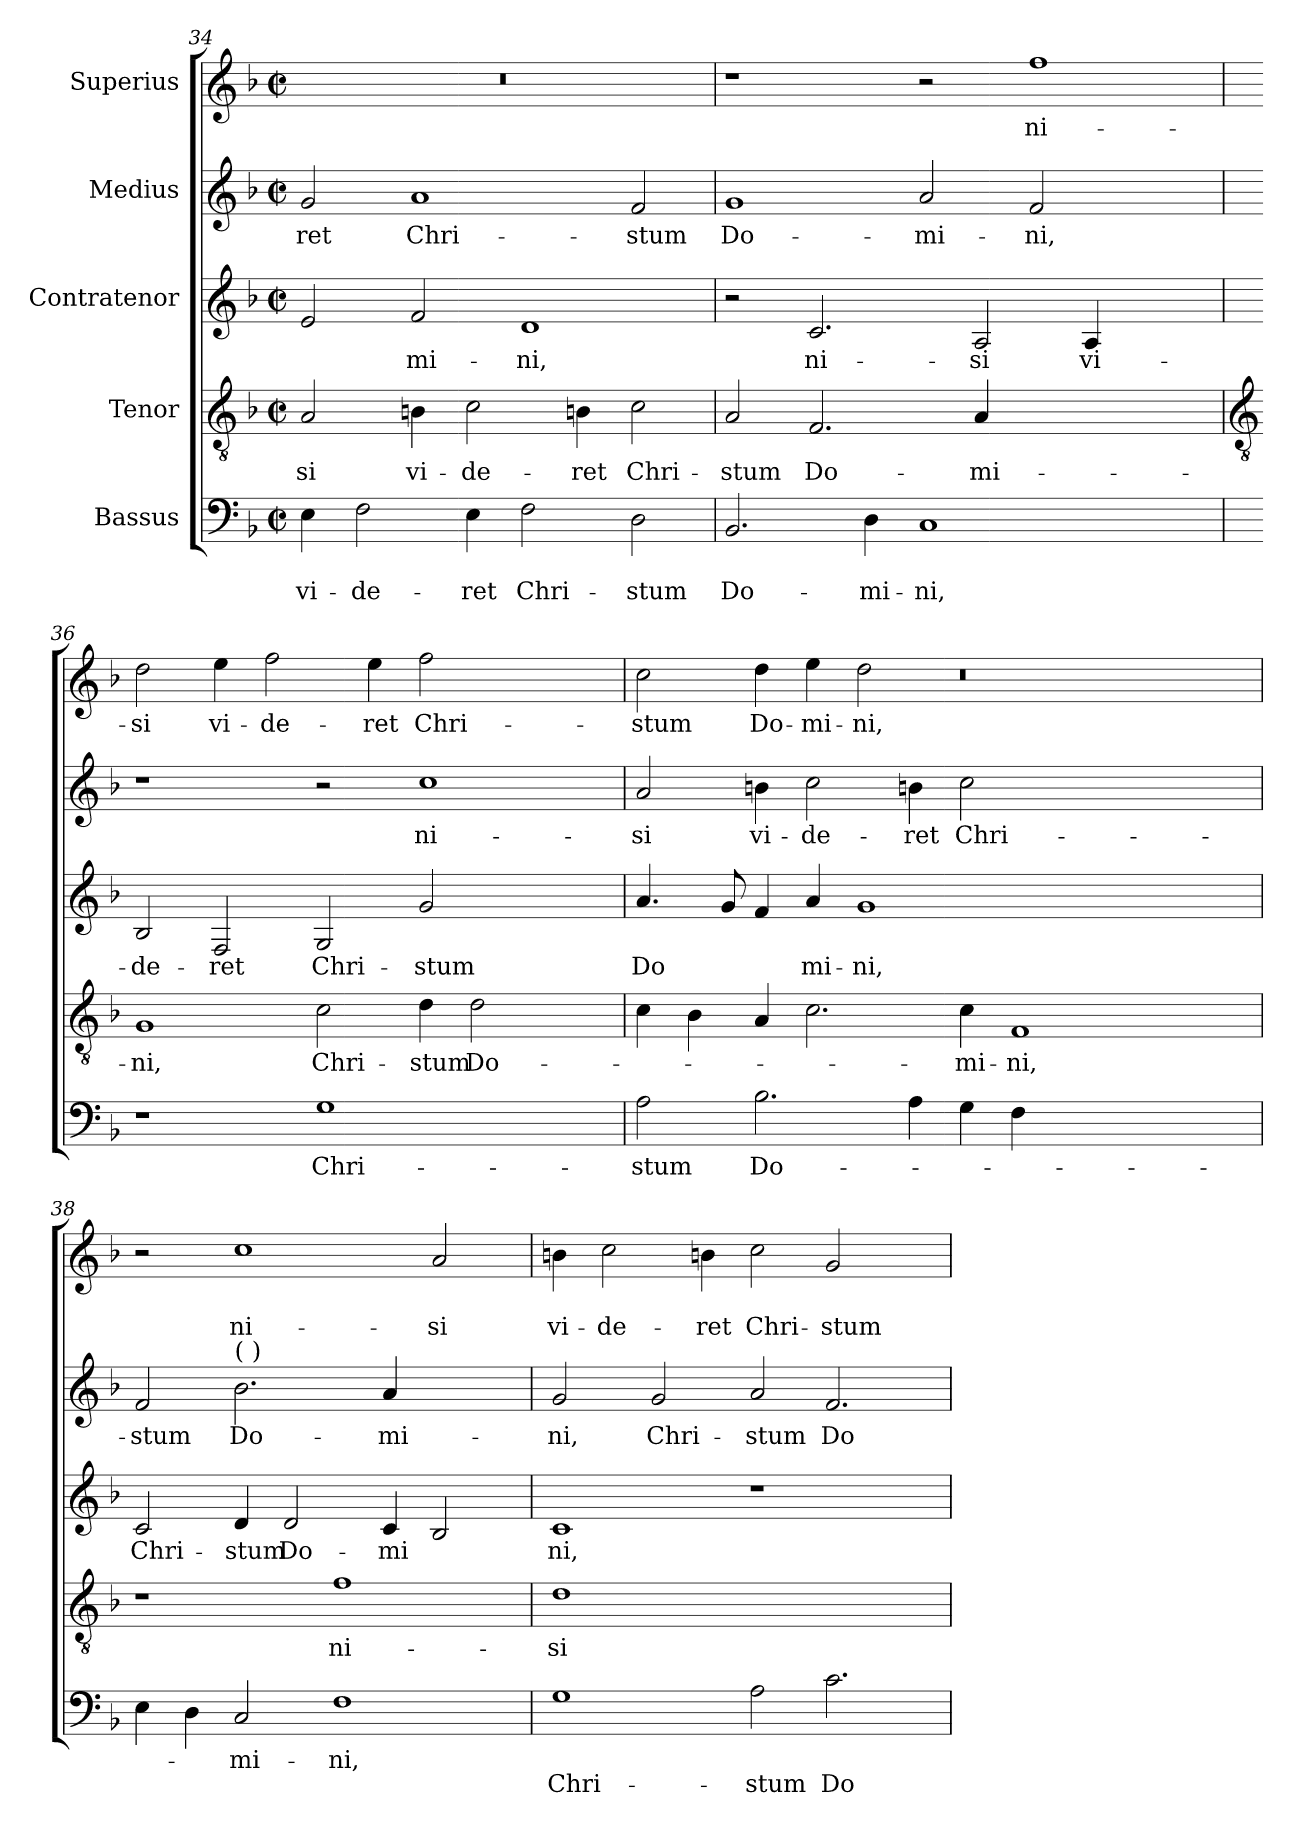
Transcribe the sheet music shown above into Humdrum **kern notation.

**kern	**text	**text	**kern	**text	**kern	**text	**kern	**text	**kern	**text	**text
*part5	*part5	*part5	*part4	*part4	*part3	*part3	*part2	*part2	*part1	*part1	*part1
*staff5	*staff5	*staff5	*staff4	*staff4	*staff3	*staff3	*staff2	*staff2	*staff1	*staff1	*staff1
*I"Bassus	*	*	*I"Tenor	*	*I"Contratenor	*	*I"Medius	*	*I"Superius	*	*
!!LO:LB:g=z
*clefF4	*	*	*clefGv2	*	*clefG2	*	*clefG2	*	*clefG2	*	*
*k[b-]	*	*	*k[b-]	*	*k[b-]	*	*k[b-]	*	*k[b-]	*	*
*F:	*	*	*F:	*	*F:	*	*F:	*	*F:	*	*
*M4/2	*	*	*M4/2	*	*M4/2	*	*M4/2	*	*M4/2	*	*
*met(c|)	*	*	*met(c|)	*	*met(c|)	*	*met(c|)	*	*met(c|)	*	*
=34	=34	=34	=34	=34	=34	=34	=34	=34	=34	=34	=34
!	!	!LO:LY:b	!	!LO:LY:b	!	!	!	!LO:LY:b	!	!	!
4E	.	vi-	2A	-si	2e	.	2g	-ret	0r	.	.
!	!	!LO:LY:b	!	!	!	!	!	!	!	!	!
2F	.	-de-	.	.	.	.	.	.	.	.	.
!	!	!	!	!LO:LY:b	!	!LO:LY:b	!	!LO:LY:b	!	!	!
.	.	.	4Bn	vi-	2f	-mi-	1a	Chri-	.	.	.
!	!	!LO:LY:b	!	!LO:LY:b	!	!	!	!	!	!	!
4E	.	-ret	2c	-de-	.	.	.	.	.	.	.
!	!	!LO:LY:b	!	!	!	!LO:LY:b	!	!	!	!	!
2F	.	Chri-	.	.	1d	-ni,	.	.	.	.	.
!	!	!	!	!LO:LY:b	!	!	!	!	!	!	!
.	.	.	4Bn	-ret	.	.	.	.	.	.	.
!	!	!LO:LY:b	!	!LO:LY:b	!	!	!	!LO:LY:b	!	!	!
2D	.	-stum	2c	Chri-	.	.	2f	-stum	.	.	.
!!LO:LB:g=z
=35	=35	=35	=35	=35	=35	=35	=35	=35	=35	=35	=35
!	!	!LO:LY:b	!	!LO:LY:b	!	!	!	!LO:LY:b	!	!	!
2.BB-	.	Do-	2A	-stum	2r	.	1g	Do-	1r	.	.
!	!	!	!	!LO:LY:b	!	!LO:LY:b	!	!	!	!	!
.	.	.	2.F	Do-	2.c	ni-	.	.	.	.	.
!	!	!LO:LY:b	!	!	!	!	!	!	!	!	!
4D	.	-mi-	.	.	.	.	.	.	.	.	.
!	!	!LO:LY:b	!	!	!	!	!	!LO:LY:b	!	!	!
1C	.	-ni,	.	.	.	.	2a	-mi-	2r	.	.
!	!	!	!	!LO:LY:b	!	!LO:LY:b	!	!	!	!	!
.	.	.	4A	-mi-	2A	-si	.	.	.	.	.
!	!	!	!	!	!	!	!	!LO:LY:b	!	!LO:LY:b	!
.	.	.	1ryy	.	.	.	2f	-ni,	1ff	ni-	.
!	!	!	!	!	!	!LO:LY:b	!	!	!	!	!
.	.	.	.	.	4A	vi-	.	.	.	.	.
2ryy	.	.	.	.	2ryy	.	2ryy	.	.	.	.
!!LO:LB:g=z
=36	=36	=36	=36	=36	=36	=36	=36	=36	=36	=36	=36
*	*	*	*clefGv2	*	*	*	*	*	*	*	*
!	!	!	!	!LO:LY:b	!	!LO:LY:b	!	!	!	!LO:LY:b	!
1r	.	.	1G	-ni,	2B-	-de-	1r	.	2dd	-si	.
!	!	!	!	!	!	!LO:LY:b	!	!	!	!LO:LY:b	!
.	.	.	.	.	2F	-ret	.	.	4ee	vi-	.
!	!	!	!	!	!	!	!	!	!	!LO:LY:b	!
.	.	.	.	.	.	.	.	.	2ff	-de-	.
!	!LO:LY:b	!	!	!LO:LY:b	!	!LO:LY:b	!	!	!	!	!
1G	Chri-	.	2c	Chri-	2G	Chri-	2r	.	.	.	.
!	!	!	!	!	!	!	!	!	!	!LO:LY:b	!
.	.	.	.	.	.	.	.	.	4ee	-ret	.
!	!	!	!	!LO:LY:b	!	!LO:LY:b	!	!LO:LY:b	!	!LO:LY:b	!
.	.	.	4d	-stum	2g	-stum	1cc	ni-	2ff	Chri-	.
!	!	!	!	!LO:LY:b	!	!	!	!	!	!	!
.	.	.	2d	Do-	.	.	.	.	.	.	.
2ryy	.	.	.	.	2ryy	.	.	.	2ryy	.	.
.	.	.	4ryy	.	.	.	.	.	.	.	.
=37	=37	=37	=37	=37	=37	=37	=37	=37	=37	=37	=37
!	!LO:LY:b	!	!	!	!	!LO:LY:b	!	!LO:LY:b	!	!LO:LY:b	!
2A	-stum	.	4c	.	4.a	Do	2a	-si	2cc	-stum	.
.	.	.	4B-	.	.	.	.	.	.	.	.
.	.	.	.	.	8g	.	.	.	.	.	.
!	!LO:LY:b	!	!	!	!	!	!	!LO:LY:b	!	!LO:LY:b	!
2.B-	Do-	.	4A	.	4f	.	4bn	vi-	4dd	Do-	.
!	!	!	!	!	!	!LO:LY:b	!	!LO:LY:b	!	!LO:LY:b	!
.	.	.	2.c	.	4a	mi-	2cc	-de-	4ee	-mi-	.
!	!	!	!	!	!	!LO:LY:b	!	!	!	!LO:LY:b	!
.	.	.	.	.	1g	-ni,	.	.	2dd	-ni,	.
!	!	!	!	!	!	!	!	!LO:LY:b	!	!	!
4A	.	.	.	.	.	.	4bn	-ret	.	.	.
!	!	!	!	!LO:LY:b	!	!	!	!LO:LY:b	!	!	!
4G	.	.	4c	-mi-	.	.	2cc	Chri-	0r	.	.
!	!	!	!	!LO:LY:b	!	!	!	!	!	!	!
4F	.	.	1F	-ni,	.	.	.	.	.	.	.
1.ryy	.	.	.	.	1.ryy	.	1.ryy	.	.	.	.
.	.	.	2.ryy	.	.	.	.	.	.	.	.
!!LO:LB:g=z
=38	=38	=38	=38	=38	=38	=38	=38	=38	=38	=38	=38
!	!	!	!	!	!	!LO:LY:b	!	!LO:LY:b	!	!	!
*	*	*	*	*	*	*	*	*	*^	*	*
4E	.	.	1r	.	2c	Chri-	2f	-stum	2r	1ryy	.	.
4D	.	.	.	.	.	.	.	.	.	.	.	.
!	!	!	!	!	!	!	!LO:TX:a:t=(  )	!	!	!	!	!
!	!LO:LY:b	!	!	!	!	!LO:LY:b	!	!LO:LY:b	!	!	!	!LO:LY:b
2C	-mi-	.	.	.	4d	-stum	2.b-	Do-	1cc	.	.	ni-
!	!	!	!	!	!	!LO:LY:b	!	!	!	!	!	!
.	.	.	.	.	2d	Do-	.	.	.	.	.	.
!	!LO:LY:b	!	!	!LO:LY:b	!	!	!	!	!	!	!	!
1F	-ni,	.	1f	ni-	.	.	.	.	.	2ryy	.	.
!	!	!	!	!	!	!LO:LY:b	!	!LO:LY:b	!	!	!	!
.	.	.	.	.	4c	-mi	4a	-mi-	.	.	.	.
!	!	!	!	!	!	!	!	!	!	!	!	!LO:LY:b
.	.	.	.	.	2B-	.	2ryy	.	2a	4ryy	.	-si
.	.	.	.	.	.	.	.	.	.	4ryy	.	.
!!LO:LB:g=z	!!
=38A	=38A	=38A	=38A	=38A	=38A	=38A	=38A	=38A	=38A	=38A	=38A	=38A
!	!	!LO:LY:b	!	!LO:LY:b	!	!LO:LY:b	!	!LO:LY:b	!	!	!	!LO:LY:b
1G	.	Chri-	1d	-si	1c	ni,	2g	-ni,	4bn	4ryy	.	vi-
!	!	!	!	!	!	!	!	!	!	!	!	!LO:LY:b
.	.	.	.	.	.	.	.	.	2cc	0ryy	.	-de-
!	!	!	!	!	!	!	!	!LO:LY:b	!	!	!	!
.	.	.	.	.	.	.	2g	Chri-	.	.	.	.
!	!	!	!	!	!	!	!	!	!	!	!	!LO:LY:b
.	.	.	.	.	.	.	.	.	4bn	.	.	-ret
!	!	!LO:LY:b	!	!	!	!	!	!LO:LY:b	!	!	!	!LO:LY:b
2A	.	-stum	1ryy	.	1r	.	2a	-stum	2cc	.	.	Chri-
!	!	!LO:LY:b	!	!	!	!	!	!LO:LY:b	!	!	!	!LO:LY:b
2.c	.	Do-	.	.	.	.	2.f	Do-	2g	.	.	-stum
.	.	.	4ryy	.	4ryy	.	.	.	4ryy	.	.	.
*	*	*	*	*	*	*	*	*	*v	*v	*	*
=	=	=	=	=	=	=	=	=	=	=	=
*-	*-	*-	*-	*-	*-	*-	*-	*-	*-	*-	*-
